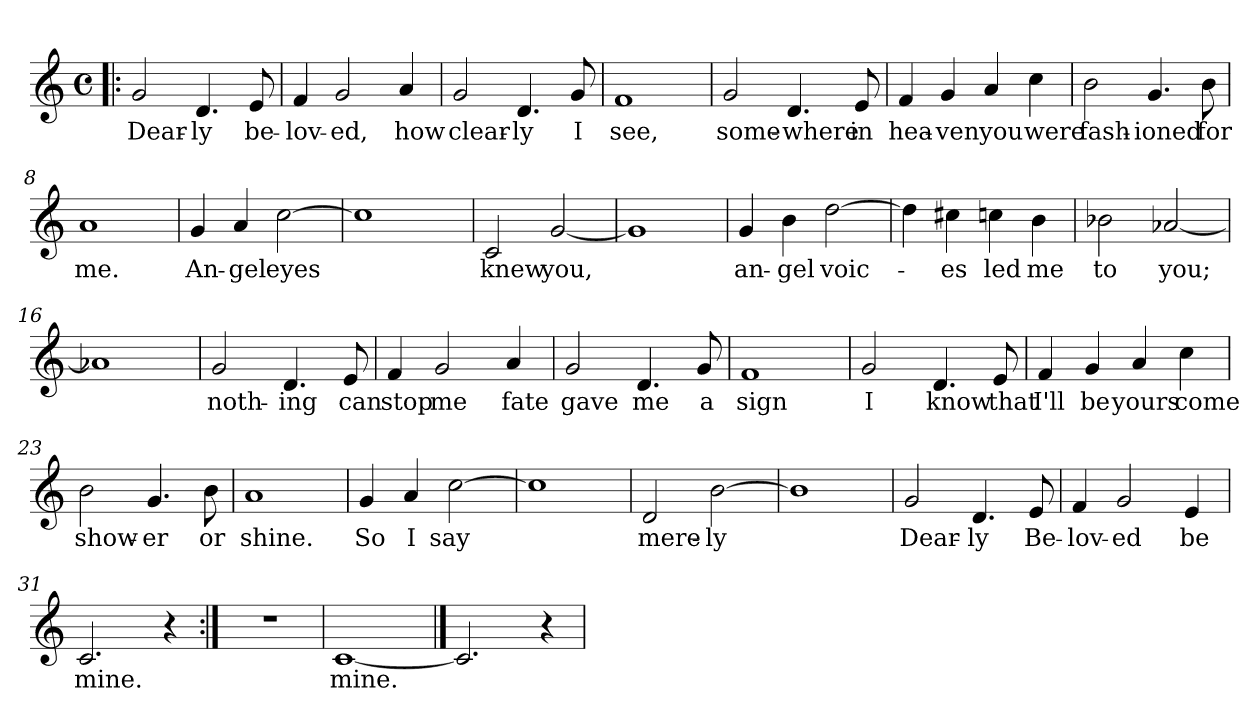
**kern	**text	**text
*part1	*part1	*part1
*staff1	*staff1	*staff1
*clefG2	*	*
*k[]	*	*
*C:	*	*
*M4/4	*	*
*met(c)	*	*
=1!|:	=1!|:	=1!|:
2g/	Dear-	.
4.d/	-ly	.
8e/	be-	.
=2	=2	=2
4f/	-lov-	.
2g/	ed,	.
4a/	how	.
=3	=3	=3
2g/	clear-	.
4.d/	-ly	.
8g/	I	.
=4	=4	=4
1f	see,	.
=5	=5	=5
2g/	some-	.
4.d/	-where	.
8e/	in	.
!!LO:LB:g=z
=6	=6	=6
4f/	hea-	.
4g/	-ven	.
4a/	you	.
4cc\	were	.
=7	=7	=7
2b\	fash-	.
4.g/	-ioned	.
8b\	for	.
=8	=8	=8
1a	me.	.
=9	=9	=9
4g/	An-	.
4a/	-gel	.
[2cc\	eyes	.
=10	=10	=10
1cc]	.	.
=11	=11	=11
2c/	knew	.
[2g/	you,	.
!!LO:LB:g=z
=12	=12	=12
1g]	.	.
=13	=13	=13
4g/	an-	.
4b\	-gel	.
[2dd\	voic-	.
=14	=14	=14
4dd\]	.	.
4cc#X\	-es	.
4ccn\	led	.
4b\	me	.
=15	=15	=15
2b-X\	to	.
[2a-X/	you;	.
=16	=16	=16
1a-X]	.	.
=17	=17	=17
2g/	noth-	.
4.d/	ing	.
8e/	can	.
!!LO:LB:g=z
=18	=18	=18
4f/	stop	.
2g/	me	.
4a/	fate	.
=19	=19	=19
2g/	gave	.
4.d/	me	.
8g/	a	.
=20	=20	=20
1f	sign	.
=21	=21	=21
2g/	I	.
4.d/	know	.
8e/	that	.
=22	=22	=22
4f/	I'll	.
4g/	be	.
4a/	yours	.
4cc\	come	.
=23	=23	=23
2b\	show-	.
4.g/	-er	.
8b\	or	.
!!LO:LB:g=z
=24	=24	=24
1a	shine.	.
=25	=25	=25
4g/	So	.
4a/	I	.
[2cc\	say	.
=26	=26	=26
1cc]	.	.
=27	=27	=27
2d/	mere-	.
[2b\	-ly	.
=28	=28	=28
1b]	.	.
=29	=29	=29
2g/	Dear-	.
4.d/	-ly	.
8e/	Be-	.
!!LO:LB:g=z
=30	=30	=30
4f/	-lov-	.
2g/	-ed	.
4e/	be	.
=31	=31	=31
2.c/	mine.	.
4r	.	.
=32:|!	=32:|!	=32:|!
1r	.	.
=33	=33	=33
[1c	mine.	.
==34	==34	==34
2.c/]	.	.
4r	.	.
=	=	=
*-	*-	*-
